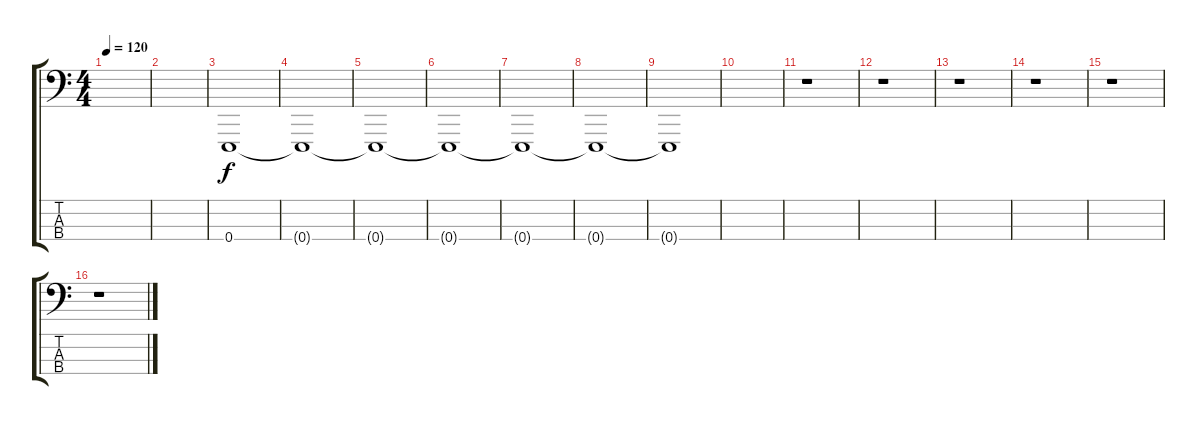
\track "" {instrument lead2sawtooth}
\staff {score tabs}
\tuning (G2 D2 A1 E1) {hide}
\ts (4 4)
\tempo 120
\clef f4
\ks c
|
|
0.4.1{volume 16} |
0.4{t}.1 |
0.4{t}.1 |
0.4{t}.1 |
0.4{t}.1 |
0.4{t}.1 |
0.4{t}.1 |
|
r.1 |
r.1 |
r.1 |
r.1 |
r.1 |
r.1
